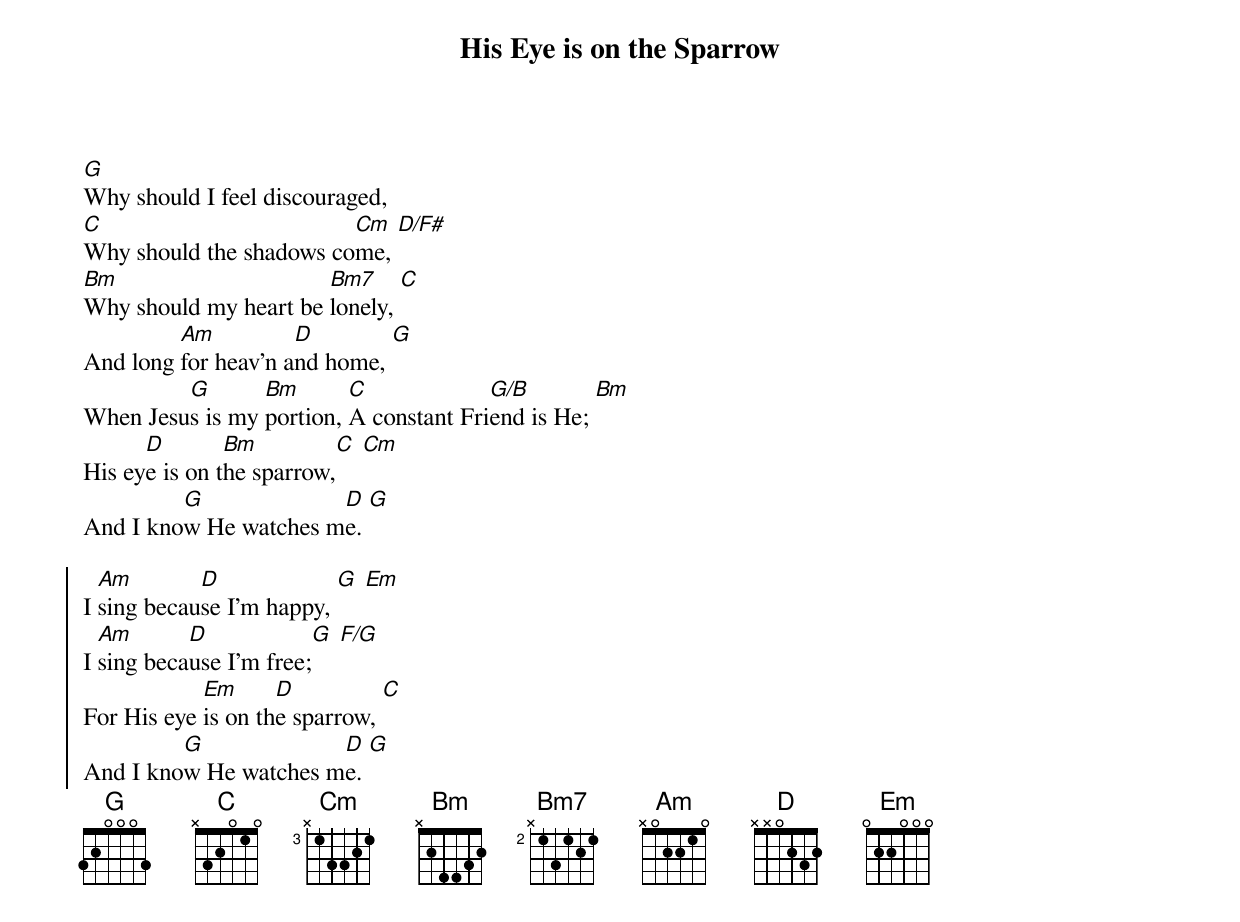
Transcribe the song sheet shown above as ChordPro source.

{title: His Eye is on the Sparrow}
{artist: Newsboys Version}
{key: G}

{start_of_verse}
[G]Why should I feel discouraged,
[C]Why should the shadows co[Cm]me, [D/F#]
[Bm]Why should my heart be [Bm7]lonely, [C]
And long [Am]for heav'n a[D]nd home, [G]
When Jesu[G]s is my [Bm]portion, [C]A constant Fri[G/B]end is He; [Bm]
His ey[D]e is on t[Bm]he sparrow,[C] [Cm]
And I kno[G]w He watches m[D]e. [G]
{end_of_verse}

{start_of_chorus}
I [Am]sing becau[D]se I'm happy, [G] [Em]
I [Am]sing beca[D]use I'm free;[G] [F/G]
For His eye [Em]is on th[D]e sparrow, [C]
And I kno[G]w He watches m[D]e. [G]
{end_of_chorus}
